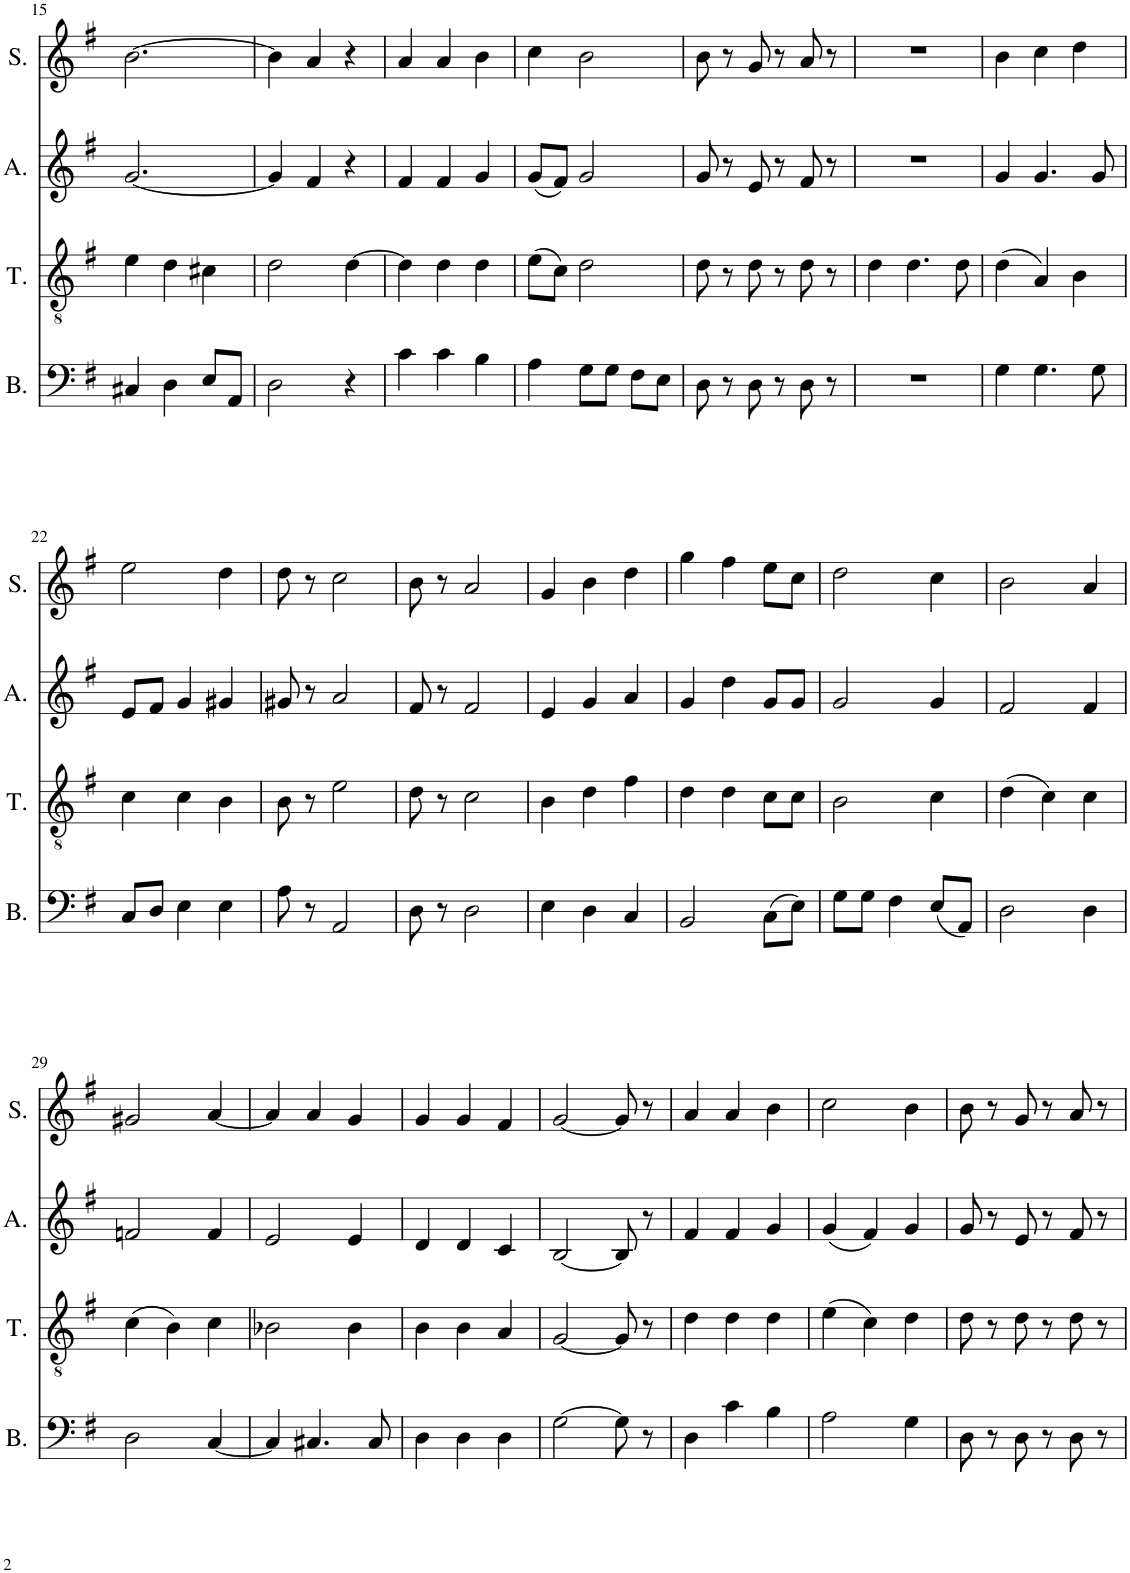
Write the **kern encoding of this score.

**kern	**kern	**kern	**kern
*part4	*part3	*part2	*part1
*staff4	*staff3	*staff2	*staff1
*I"Bass	*I"Tenor	*I"Alt	*I"Sopran
*I'B.	*I'T.	*I'A.	*I'S.
!!LO:PB:g=z
*clefF4	*clefGv2	*clefG2	*clefG2
*k[f#]	*k[f#]	*k[f#]	*k[f#]
*M3/4	*M3/4	*M3/4	*M3/4
=15	=15	=15	=15
4C#X/	4e\	[2.g/	[2.b\
4D\	4d\	.	.
8E/L	4c#X\	.	.
8AA/J	.	.	.
=16	=16	=16	=16
2D\	2d\	4g/]	4b\]
.	.	4f#/	4a/
4r	[4d\	4r	4r
=17	=17	=17	=17
4c\	4d\]	4f#/	4a/
4c\	4d\	4f#/	4a/
4B\	4d\	4g/	4b\
=18	=18	=18	=18
4A\	(8e\L	(8g/L	4cc\
.	8c\J)	8f#/J)	.
8G\L	2d\	2g/	2b\
8G\J	.	.	.
8F#\L	.	.	.
8E\J	.	.	.
=19	=19	=19	=19
8D\	8d\	8g/	8b\
8r	8r	8r	8r
8D\	8d\	8e/	8g/
8r	8r	8r	8r
8D\	8d\	8f#/	8a/
8r	8r	8r	8r
=20	=20	=20	=20
2.r	4d\	2.r	2.r
.	4.d\	.	.
.	8d\	.	.
=21	=21	=21	=21
4G\	(4d\	4g/	4b\
4.G\	4A/)	4.g/	4cc\
.	4B\	.	4dd\
8G\	.	8g/	.
!!LO:LB:g=z
=22	=22	=22	=22
8C/L	4c\	8e/L	2ee\
8D/J	.	8f#/J	.
4E\	4c\	4g/	.
4E\	4B\	4g#X/	4dd\
=23	=23	=23	=23
8A\	8B\	8g#X/	8dd\
8r	8r	8r	8r
2AA/	2e\	2a/	2cc\
=24	=24	=24	=24
8D\	8d\	8f#/	8b\
8r	8r	8r	8r
2D\	2c\	2f#/	2a/
=25	=25	=25	=25
4E\	4B\	4e/	4g/
4D\	4d\	4g/	4b\
4C/	4f#\	4a/	4dd\
=26	=26	=26	=26
2BB/	4d\	4g/	4gg\
.	4d\	4dd\	4ff#\
(8C\L	8c\L	8g/L	8ee\L
8E\J)	8c\J	8g/J	8cc\J
=27	=27	=27	=27
8G\L	2B\	2g/	2dd\
8G\J	.	.	.
4F#\	.	.	.
(8E/L	4c\	4g/	4cc\
8AA/J)	.	.	.
=28	=28	=28	=28
2D\	(4d\	2f#/	2b\
.	4c\)	.	.
4D\	4c\	4f#/	4a/
!!LO:LB:g=z
=29	=29	=29	=29
2D\	(4c\	2fn/	2g#X/
.	4B\)	.	.
[4C/	4c\	4f/	[4a/
=30	=30	=30	=30
4C/]	2B-X\	2e/	4a/]
4.C#X/	.	.	4a/
.	4B-\	4e/	4g/
8C#/	.	.	.
=31	=31	=31	=31
4D\	4B\	4d/	4g/
4D\	4B\	4d/	4g/
4D\	4A/	4c/	4f#/
=32	=32	=32	=32
[2G\	[2G/	[2B/	[2g/
8G\]	8G/]	8B/]	8g/]
8r	8r	8r	8r
=33	=33	=33	=33
4D\	4d\	4f#/	4a/
4c\	4d\	4f#/	4a/
4B\	4d\	4g/	4b\
=34	=34	=34	=34
2A\	(4e\	(4g/	2cc\
.	4c\)	4f#/)	.
4G\	4d\	4g/	4b\
=35	=35	=35	=35
8D\	8d\	8g/	8b\
8r	8r	8r	8r
8D\	8d\	8e/	8g/
8r	8r	8r	8r
8D\	8d\	8f#/	8a/
8r	8r	8r	8r
=	=	=	=
*-	*-	*-	*-
